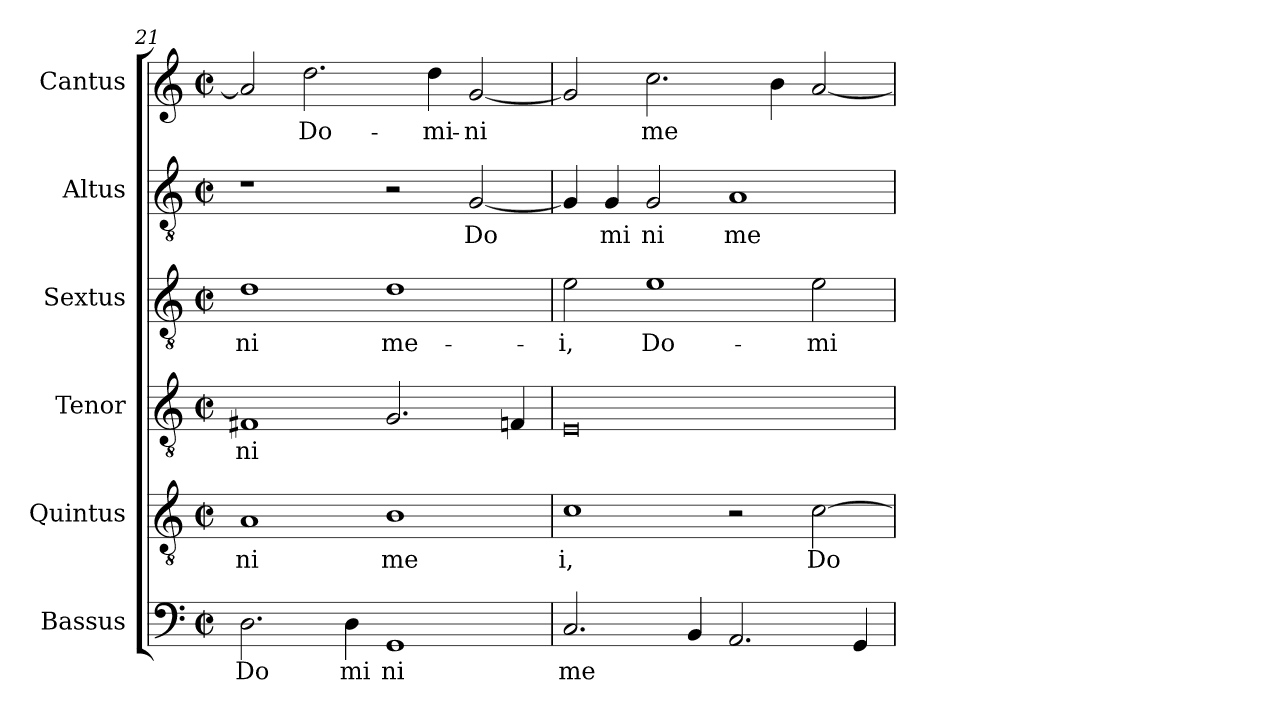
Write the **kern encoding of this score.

**kern	**text	**kern	**text	**kern	**text	**kern	**text	**kern	**text	**kern	**text
*part6	*part6	*part5	*part5	*part4	*part4	*part3	*part3	*part2	*part2	*part1	*part1
*staff6	*staff6	*staff5	*staff5	*staff4	*staff4	*staff3	*staff3	*staff2	*staff2	*staff1	*staff1
*I"Bassus	*	*I"Quintus	*	*I"Tenor	*	*I"Sextus	*	*I"Altus	*	*I"Cantus	*
*clefF4	*	*clefGv2	*	*clefGv2	*	*clefGv2	*	*clefGv2	*	*clefG2	*
*k[]	*	*k[]	*	*k[]	*	*k[]	*	*k[]	*	*k[]	*
*C:	*	*C:	*	*C:	*	*C:	*	*C:	*	*C:	*
*M2/2	*	*M2/2	*	*M2/2	*	*M2/2	*	*M2/2	*	*M2/2	*
*met(c|)	*	*met(c|)	*	*met(c|)	*	*met(c|)	*	*met(c|)	*	*met(c|)	*
=21	=21	=21	=21	=21	=21	=21	=21	=21	=21	=21	=21
!	!LO:LY:b:cj	!	!LO:LY:b:cj	!	!LO:LY:b:cj	!	!LO:LY:b:cj	!	!	!	!LO:LY:b:cj
2.D\	Do	1A	ni	1F#X	ni	1d	-ni	1r	.	2a/]	.
!	!	!	!	!	!	!	!	!	!	!	!LO:LY:b:cj
.	.	.	.	.	.	.	.	.	.	2.dd\	Do-
!	!LO:LY:b:cj	!	!	!	!	!	!	!	!	!	!
4D\	mi	.	.	.	.	.	.	.	.	.	.
!	!LO:LY:b:cj	!	!LO:LY:b:cj	!	!LO:LY:b:cj	!	!LO:LY:b:cj	!	!	!	!
1GG	ni	1B	me	2.G/	.	1d	me-	2r	.	.	.
!	!	!	!	!	!	!	!	!	!	!	!LO:LY:b:cj
.	.	.	.	.	.	.	.	.	.	4dd\	-mi-
!	!	!	!	!	!	!	!	!	!LO:LY:b:cj	!	!LO:LY:b:cj
.	.	.	.	.	.	.	.	[<2G/	Do	[<2g/	-ni
!	!	!	!	!	!LO:LY:b:cj	!	!	!	!	!	!
.	.	.	.	4Fn/	.	.	.	.	.	.	.
=22	=22	=22	=22	=22	=22	=22	=22	=22	=22	=22	=22
!	!LO:LY:b:cj	!	!LO:LY:b:cj	!	!LO:LY:b:cj	!	!LO:LY:b:cj	!	!LO:LY:b:cj	!	!LO:LY:b:cj
2.C/	me	1c	i,	0E	.	2e\	-i,	4G/]	.	2g/]	.
!	!	!	!	!	!	!	!	!	!LO:LY:b:cj	!	!
.	.	.	.	.	.	.	.	4G/	mi	.	.
!	!	!	!	!	!	!	!LO:LY:b:cj	!	!LO:LY:b:cj	!	!LO:LY:b:cj
.	.	.	.	.	.	1e	Do-	2G/	ni	2.cc\	me-
!	!LO:LY:b:cj	!	!	!	!	!	!	!	!	!	!
4BB/	.	.	.	.	.	.	.	.	.	.	.
!	!LO:LY:b:cj	!	!	!	!	!	!	!	!LO:LY:b:cj	!	!
2.AA/	.	2r	.	.	.	.	.	1A	me	.	.
!	!	!	!	!	!	!	!	!	!	!	!LO:LY:b:cj
.	.	.	.	.	.	.	.	.	.	4b\	--
!	!	!	!LO:LY:b:cj	!	!	!	!LO:LY:b:cj	!	!	!	!LO:LY:b:cj
.	.	[<2c\	Do	.	.	2e\	-mi-	.	.	[<2a/	--
!	!LO:LY:b:cj	!	!	!	!	!	!	!	!	!	!
4GG/	.	.	.	.	.	.	.	.	.	.	.
=	=	=	=	=	=	=	=	=	=	=	=
*-	*-	*-	*-	*-	*-	*-	*-	*-	*-	*-	*-
